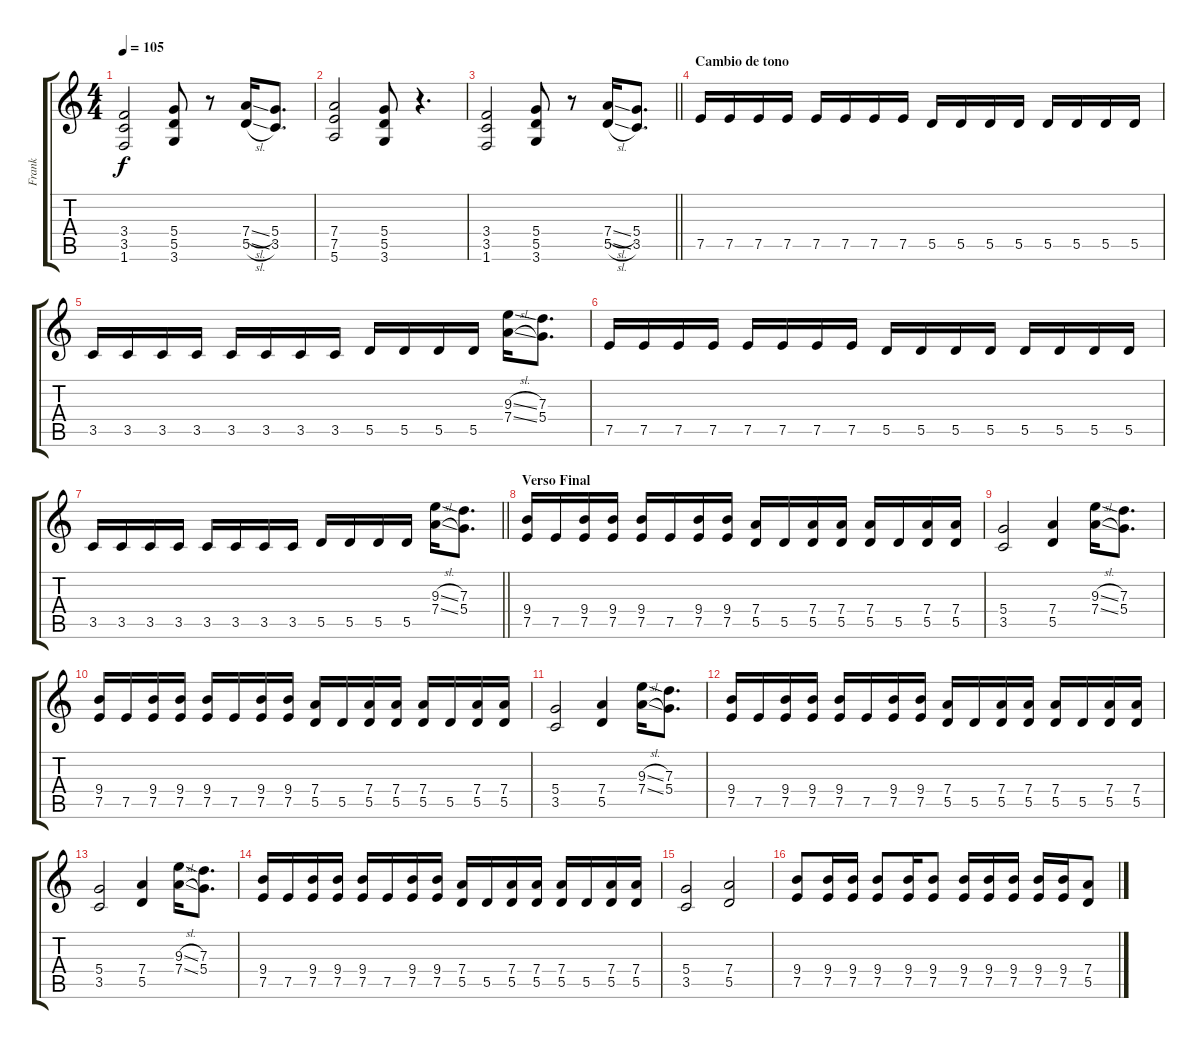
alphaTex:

\track ("Frank" "Frank") {instrument distortionguitar}
\staff {score tabs}
\tuning (E4 B3 G3 D3 A2 E2) {hide}
\ts (4 4)
\tempo 105
\clef g2
\ks c
(3.4 3.5 1.6).2{dy f} (5.4 5.5 3.6).8 r.8 (7.4{sl} 5.5{sl}).16 (5.4 3.5).8{d} |
(7.4 7.5 5.6).2 (5.4 5.5 3.6).8 r.4{d} |
\barLineRight lightlight
(3.4 3.5 1.6).2 (5.4 5.5 3.6).8 r.8 (7.4{sl} 5.5{sl}).16 (5.4 3.5).8{d} |
\section ("" "Cambio de tono")
7.5.16 7.5.16 7.5.16 7.5.16 7.5.16 7.5.16 7.5.16 7.5.16 5.5.16 5.5.16 5.5.16 5.5.16 5.5.16 5.5.16 5.5.16 5.5.16 |
3.5.16 3.5.16 3.5.16 3.5.16 3.5.16 3.5.16 3.5.16 3.5.16 5.5.16 5.5.16 5.5.16 5.5.16 (9.3{sl} 7.4{sl}).16 (7.3 5.4).8{d} |
7.5.16 7.5.16 7.5.16 7.5.16 7.5.16 7.5.16 7.5.16 7.5.16 5.5.16 5.5.16 5.5.16 5.5.16 5.5.16 5.5.16 5.5.16 5.5.16 |
\barLineRight lightlight
3.5.16 3.5.16 3.5.16 3.5.16 3.5.16 3.5.16 3.5.16 3.5.16 5.5.16 5.5.16 5.5.16 5.5.16 (9.3{sl} 7.4{sl}).16 (7.3 5.4).8{d} |
\section ("" "Verso Final")
(9.4 7.5).16 7.5.16 (9.4 7.5).16 (9.4 7.5).16 (9.4 7.5).16 7.5.16 (9.4 7.5).16 (9.4 7.5).16 (7.4 5.5).16 5.5.16 (7.4 5.5).16 (7.4 5.5).16 (7.4 5.5).16 5.5.16 (7.4 5.5).16 (7.4 5.5).16 |
(5.4 3.5).2 (7.4 5.5).4 (9.3{sl} 7.4{sl}).16 (7.3 5.4).8{d} |
(9.4 7.5).16 7.5.16 (9.4 7.5).16 (9.4 7.5).16 (9.4 7.5).16 7.5.16 (9.4 7.5).16 (9.4 7.5).16 (7.4 5.5).16 5.5.16 (7.4 5.5).16 (7.4 5.5).16 (7.4 5.5).16 5.5.16 (7.4 5.5).16 (7.4 5.5).16 |
(5.4 3.5).2 (7.4 5.5).4 (9.3{sl} 7.4{sl}).16 (7.3 5.4).8{d} |
(9.4 7.5).16 7.5.16 (9.4 7.5).16 (9.4 7.5).16 (9.4 7.5).16 7.5.16 (9.4 7.5).16 (9.4 7.5).16 (7.4 5.5).16 5.5.16 (7.4 5.5).16 (7.4 5.5).16 (7.4 5.5).16 5.5.16 (7.4 5.5).16 (7.4 5.5).16 |
(5.4 3.5).2 (7.4 5.5).4 (9.3{sl} 7.4{sl}).16 (7.3 5.4).8{d} |
(9.4 7.5).16 7.5.16 (9.4 7.5).16 (9.4 7.5).16 (9.4 7.5).16 7.5.16 (9.4 7.5).16 (9.4 7.5).16 (7.4 5.5).16 5.5.16 (7.4 5.5).16 (7.4 5.5).16 (7.4 5.5).16 5.5.16 (7.4 5.5).16 (7.4 5.5).16 |
(5.4 3.5).2 (7.4 5.5).2 |
(9.4 7.5).8 (9.4 7.5).16 (9.4 7.5).16 (9.4 7.5).8 (9.4 7.5).16 (9.4 7.5).8 (9.4 7.5).16 (9.4 7.5).16 (9.4 7.5).16 (9.4 7.5).16 (9.4 7.5).16 (7.4 5.5).8
